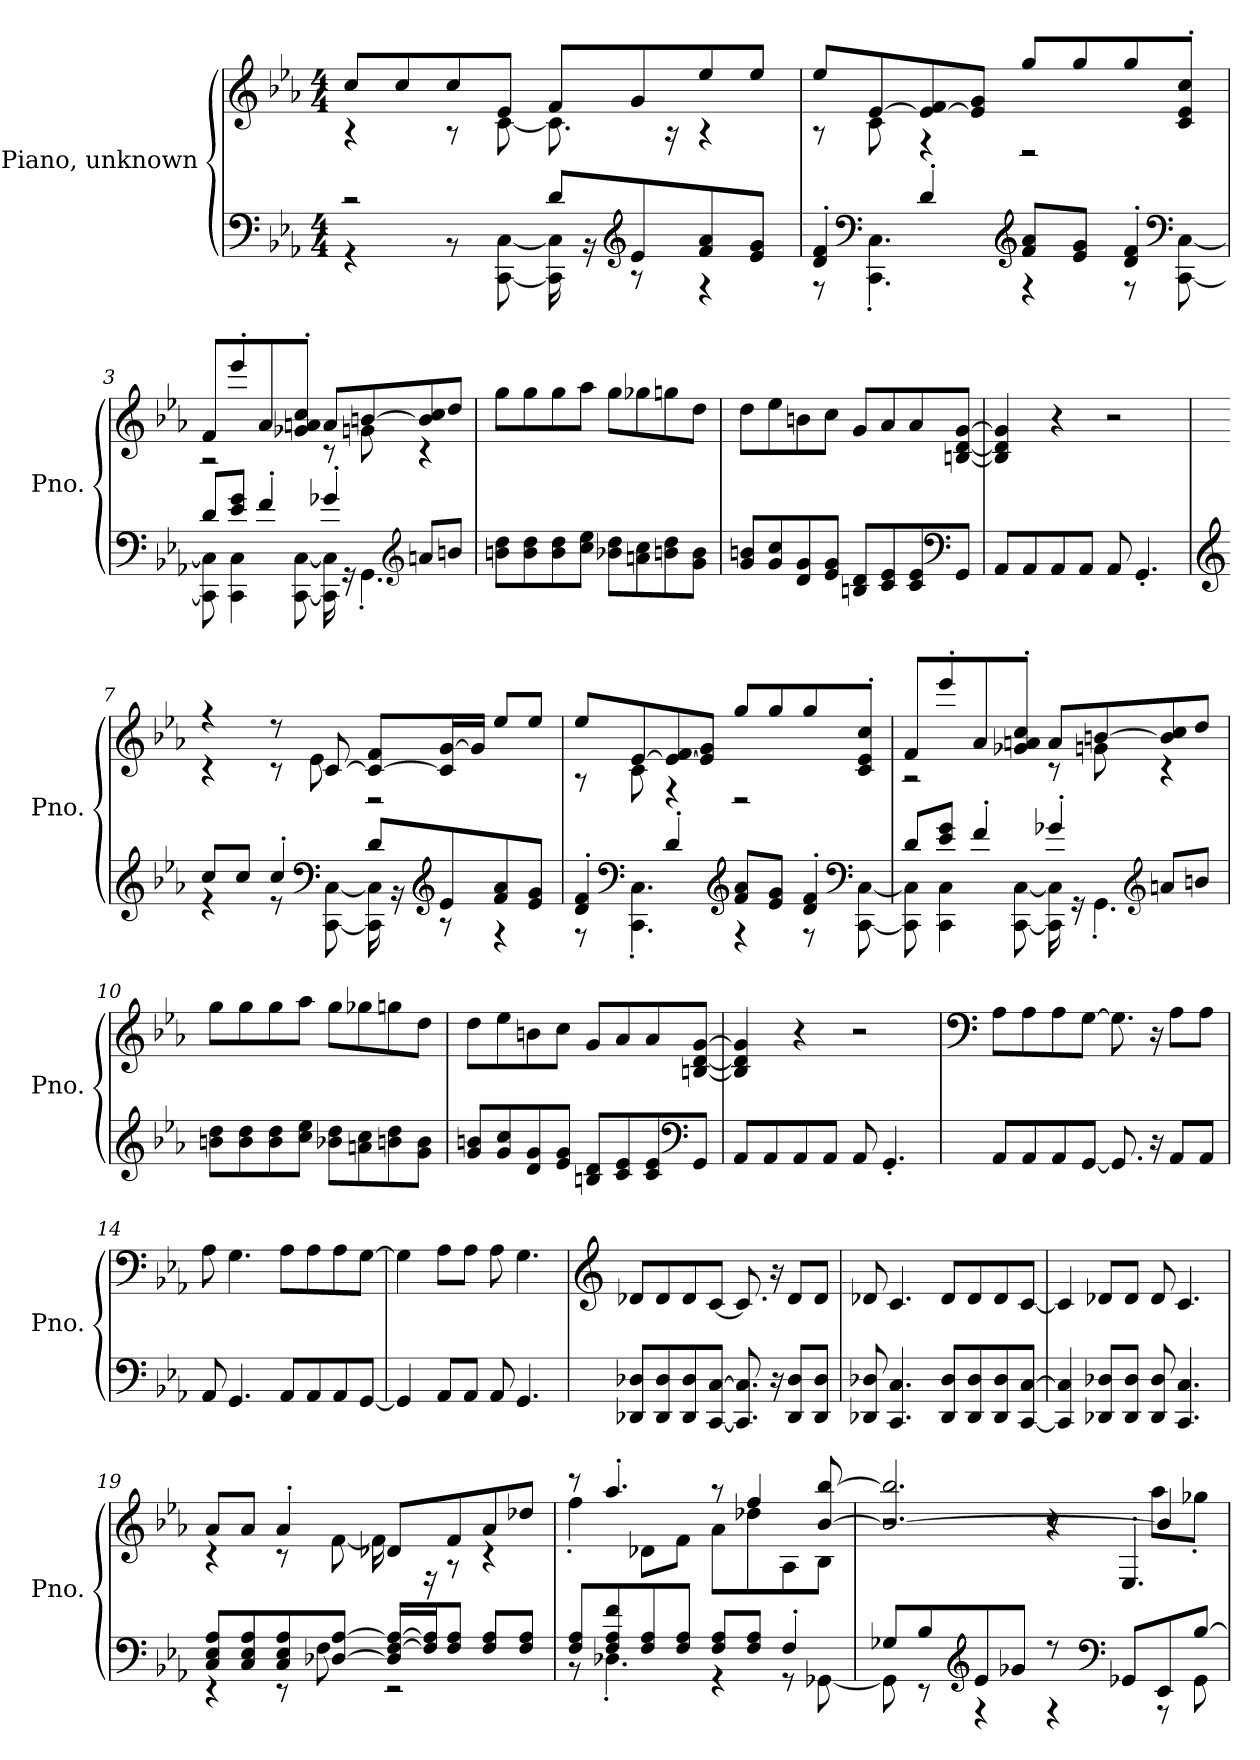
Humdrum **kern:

**kern	**kern
*part1	*part1
*staff2	*staff1
*I"Piano, unknown	*
*I'Pno.	*
*clefF4	*clefG2
*k[b-e-a-]	*k[b-e-a-]
*M4/4	*M4/4
*MM120	*MM120
=1	=1
*^	*^
2r	4r	8cc/L	4r
.	.	8cc/	.
.	8r	8cc/	8r
.	[8CC\ [8C\	8e-/J	[8c\
8d/L	16CC\] 16C\]	8f/L	8.c\]
.	16r	.	.
*clefG2	*	*	*
8e-/	8r	8g/	.
.	.	.	16r
8f/ 8a-/	4r	8ee-/	4r
8e-/ 8g/J	.	8ee-/J	.
=2	=2	=2	=2
4d/' 4f/'	8r	8ee-/L	8r
*clefF4	*	*	*
.	4.CC\' 4.C\'	[8e-/	8c\
4d'/	.	8e-/_ 8f/	4r
.	.	8e-/] 8g/J	.
*clefG2	*	*	*
8f/ 8a-/L	4r	8gg/L	2r
8e-/ 8g/J	.	8gg/	.
4d/' 4f/'	8r	8gg/	.
*clefF4	*	*	*
.	[8CC\ [8C\	8c/' 8e-/' 8cc/'J	.
=3	=3	=3	=3
8d/L	8CC\] 8C\]	8f/L	2r
8e-/ 8g/J	4CC\ 4C\	8eee-'/	.
4f'/	.	8a-/	.
.	[8CC\ [8C\	8g-X/' 8an/' 8cc/'J	.
4g-X'/	16CC\] 16C\]	8a/L	8r
.	16r	.	.
.	4.GG'\	[8bn/	8gn\
*clefG2	*	*	*
8an/L	.	8b/] 8cc/	4r
8bn/J	.	8dd/J	.
*v	*v	*	*
*	*v	*v
!!LO:LB:g=z
=4	=4
8bn\ 8dd\L	8gg\L
8b\ 8dd\	8gg\
8b\ 8dd\	8gg\
8cc\ 8ee-\J	8aa-\J
8b-X\ 8dd\L	8gg\L
8an\ 8cc\	8gg-X\
8bn\ 8dd\	8ggn\
8g\ 8b\J	8dd\J
=5	=5
8g/ 8bn/L	8dd\L
8g/ 8cc/	8ee-\
8d/ 8g/	8bn\
8e-/ 8g/J	8cc\J
8Bn/ 8d/L	8g/L
8c/ 8e-/	8a-/
8c/ 8e-/	8a-/
*clefF4	*
8GG/J	[8Bn/ [8d/ [8g/J
=6	=6
8AA-/L	4B/] 4d/] 4g/]
8AA-/	.
8AA-/	4r
8AA-/J	.
8AA-/	2r
4.GG'/	.
!!LO:LB:g=z
=7	=7
*clefG2	*
*^	*^
8cc/L	4r	4r	4r
8cc/J	.	.	.
4cc'/	8r	8r	8r
*clefF4	*	*	*
.	[8CC\ [8C\	[8c/	8e-\
8d/L	16CC\] 16C\]	8c/_ 8f/L	2r
.	16r	.	.
*clefG2	*	*	*
8e-/	8r	16c/] [16g/L	.
.	.	16g/JJ]	.
8f/ 8a-/	4r	8ee-/L	.
8e-/ 8g/J	.	8ee-/J	.
=8	=8	=8	=8
4d/' 4f/'	8r	8ee-/L	8r
*clefF4	*	*	*
.	4.CC\' 4.C\'	[8e-/	8c\
4d'/	.	8e-/_ 8f/	4r
.	.	8e-/] 8g/J	.
*clefG2	*	*	*
8f/ 8a-/L	4r	8gg/L	2r
8e-/ 8g/J	.	8gg/	.
4d/' 4f/'	8r	8gg/	.
*clefF4	*	*	*
.	[8CC\ [8C\	8c/' 8e-/' 8cc/'J	.
!!LO:LB:g=z	!!
=9	=9	=9	=9
8d/L	8CC\] 8C\]	8f/L	2r
8e-/ 8g/J	4CC\ 4C\	8eee-'/	.
4f'/	.	8a-/	.
.	[8CC\ [8C\	8g-X/' 8an/' 8cc/'J	.
4g-X'/	16CC\] 16C\]	8a/L	8r
.	16r	.	.
.	4.GG'\	[8bn/	8gn\
*clefG2	*	*	*
8an/L	.	8b/] 8cc/	4r
8bn/J	.	8dd/J	.
*v	*v	*	*
*	*v	*v
=10	=10
8bn\ 8dd\L	8gg\L
8b\ 8dd\	8gg\
8b\ 8dd\	8gg\
8cc\ 8ee-\J	8aa-\J
8b-X\ 8dd\L	8gg\L
8an\ 8cc\	8gg-X\
8bn\ 8dd\	8ggn\
8g\ 8b\J	8dd\J
=11	=11
8g/ 8bn/L	8dd\L
8g/ 8cc/	8ee-\
8d/ 8g/	8bn\
8e-/ 8g/J	8cc\J
8Bn/ 8d/L	8g/L
8c/ 8e-/	8a-/
8c/ 8e-/	8a-/
*clefF4	*
8GG/J	[8Bn/ [8d/ [8g/J
!!LO:LB:g=z
=12	=12
8AA-/L	4B/] 4d/] 4g/]
8AA-/	.
8AA-/	4r
8AA-/J	.
8AA-/	2r
4.GG'/	.
=13	=13
*	*clefF4
8AA-/L	8A-\L
8AA-/	8A-\
8AA-/	8A-\
[8GG/J	[8G\J
8.GG/]	8.G\]
16r	16r
8AA-/L	8A-\L
8AA-/J	8A-\J
=14	=14
8AA-/	8A-\
4.GG/	4.G\
8AA-/L	8A-\L
8AA-/	8A-\
8AA-/	8A-\
[8GG/J	[8G\J
=15	=15
4GG/]	4G\]
8AA-/L	8A-\L
8AA-/J	8A-\J
8AA-/	8A-\
4.GG/	4.G\
!!LO:LB:g=z
=16	=16
*	*clefG2
8DD-X/ 8D-X/L	8d-X/L
8DD-/ 8D-/	8d-/
8DD-/ 8D-/	8d-/
[8CC/ [8C/J	[8c/J
8.CC/] 8.C/]	8.c/]
16r	16r
8DD-/ 8D-/L	8d-/L
8DD-/ 8D-/J	8d-/J
=17	=17
8DD-X/ 8D-X/	8d-X/
4.CC/ 4.C/	4.c/
8DD-/ 8D-/L	8d-/L
8DD-/ 8D-/	8d-/
8DD-/ 8D-/	8d-/
[8CC/ [8C/J	[8c/J
=18	=18
4CC/] 4C/]	4c/]
8DD-X/ 8D-X/L	8d-X/L
8DD-/ 8D-/J	8d-/J
8DD-/ 8D-/	8d-/
4.CC/ 4.C/	4.c/
=19	=19
*^	*^
8C/ 8E-/ 8A-/L	4r	8a-/L	4r
8C/ 8E-/ 8A-/	.	8a-/J	.
8C/ 8E-/ 8A-/	8r	4a-'/	8r
[8D-X/ [8A-/J	8F\	.	[8f\
16D-/] [16F/ 16A-/_LL	2r	8d-X/L	16f\]
16F/] 16A-/]J	.	.	16r
8F/ 8A-/J	.	8f/	8r
8F/ 8A-/L	.	8a-/	4r
8F/ 8A-/J	.	8dd-X/J	.
!!LO:PB:g=z	!!
=20	=20	=20	=20
8F/ 8A-/L	8r	8r	4ff'\
8F/ 8A-/ 8f/	4.D-X'\	4.aa-'/	.
8F/ 8A-/	.	.	8d-X\L
8F/ 8A-/J	.	.	8f\J
8F/ 8A-/L	4r	8r	8a-\L
8F/ 8A-/J	.	4ff/	8dd-X\
4F'/	8r	.	8A-\
.	[8GG-X\	[8b-/ [8bb-/	8B-\J
=21	=21	=21	=21
*	*	*	*^
8G-X/L	8GG-\]	2.b-/_ 2.bb-/]	2r	2r
8B-/	8r	.	.	.
*clefG2	*	*	*	*
8e-/	4r	.	.	.
8g-X/J	.	.	.	.
8r	4r	.	4r	8r
*clefF4	*	*	*	*
8GG-X/L	.	.	.	4.E-'/
8EE-/	8r	4b-/]	8aa-\L	.
[8B-/J	8GG-\	.	8gg-X'\J	.
*v	*v	*	*	*
*	*v	*v	*v
=	=
*-	*-
